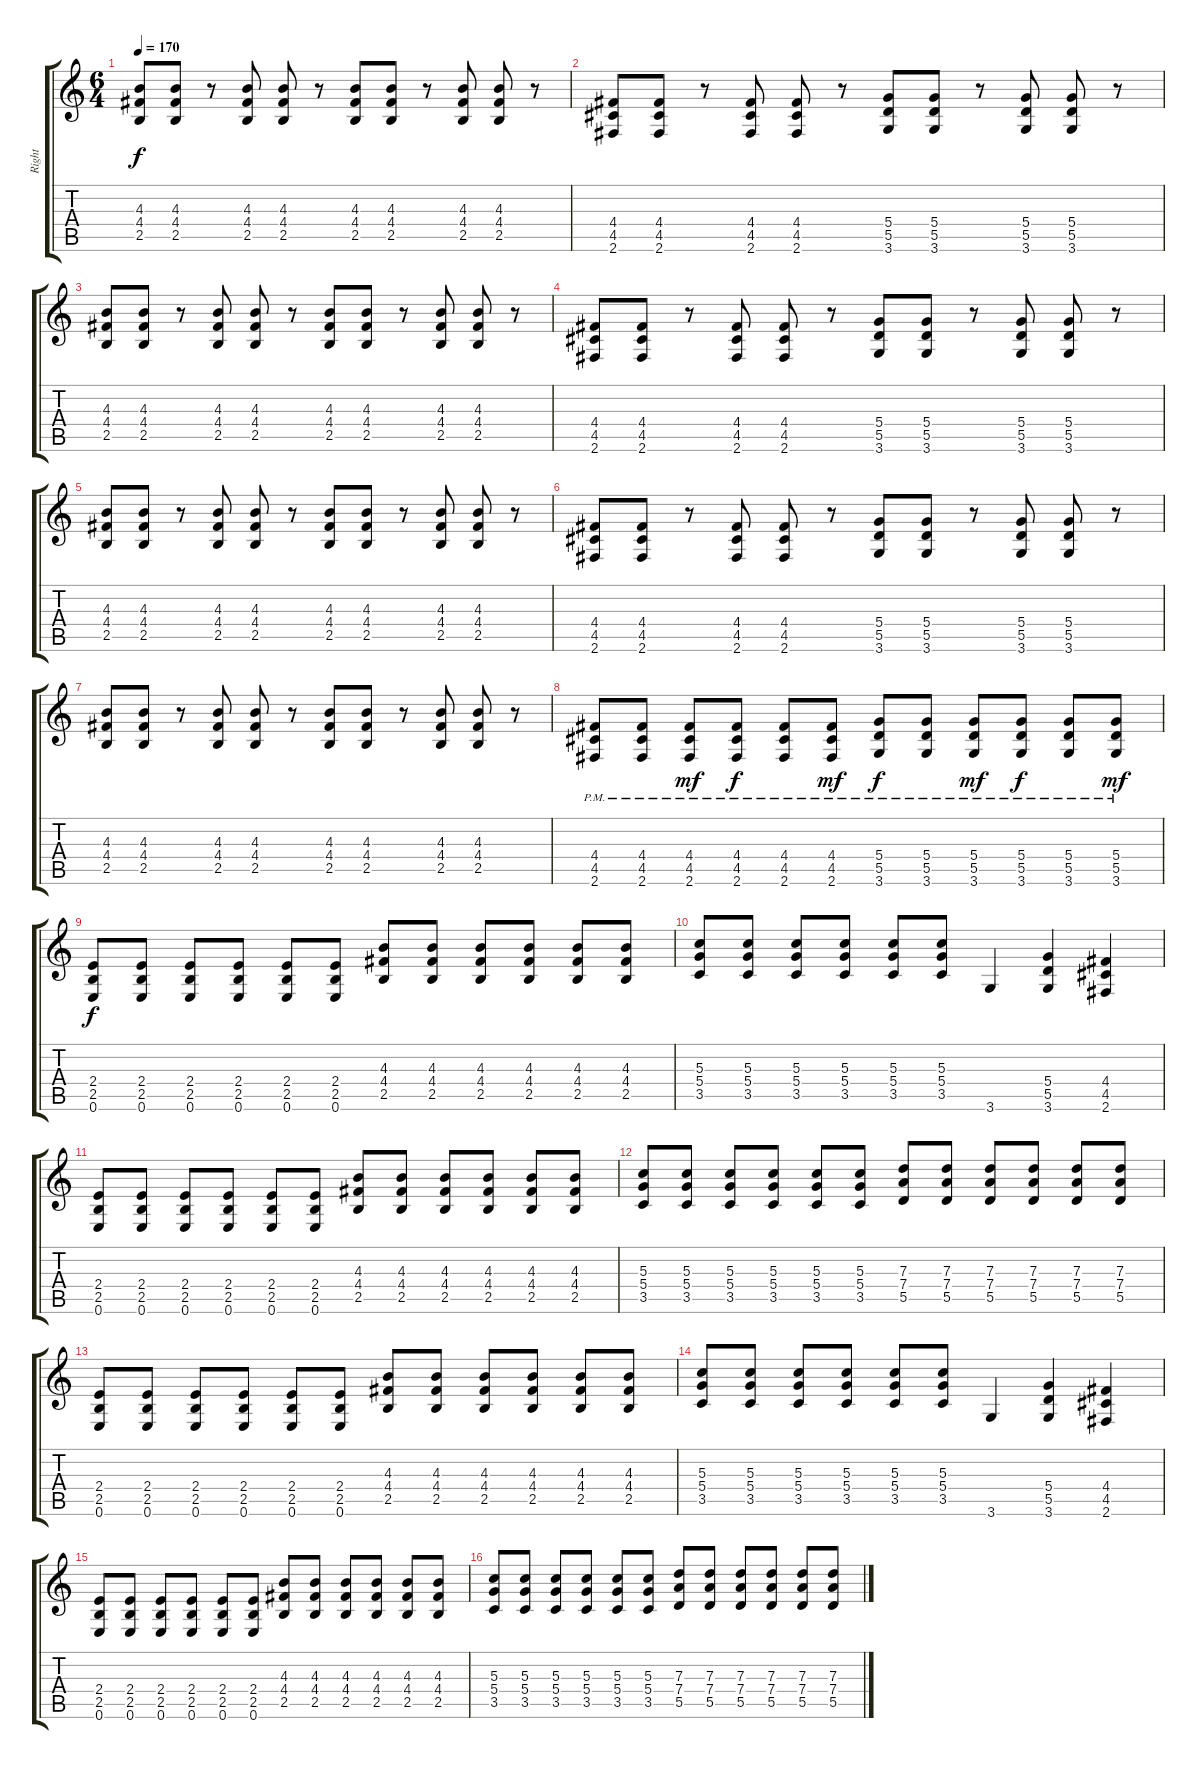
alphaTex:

\track ("Right" "Right") {instrument electricguitarjazz}
\staff {score tabs}
\tuning (E4 B3 G3 D3 A2 E2) {hide}
\ts (6 4)
\tempo 170
\clef g2
\ks c
(4.3 4.4 2.5).8{dy f instrument overdrivenguitar} (4.3 4.4 2.5).8 r.8 (4.3 4.4 2.5).8 (4.3 4.4 2.5).8 r.8 (4.3 4.4 2.5).8 (4.3 4.4 2.5).8 r.8 (4.3 4.4 2.5).8 (4.3 4.4 2.5).8 r.8 |
(4.4 4.5 2.6).8 (4.4 4.5 2.6).8 r.8 (4.4 4.5 2.6).8 (4.4 4.5 2.6).8 r.8 (5.4 5.5 3.6).8 (5.4 5.5 3.6).8 r.8 (5.4 5.5 3.6).8 (5.4 5.5 3.6).8 r.8 |
(4.3 4.4 2.5).8 (4.3 4.4 2.5).8 r.8 (4.3 4.4 2.5).8 (4.3 4.4 2.5).8 r.8 (4.3 4.4 2.5).8 (4.3 4.4 2.5).8 r.8 (4.3 4.4 2.5).8 (4.3 4.4 2.5).8 r.8 |
(4.4 4.5 2.6).8 (4.4 4.5 2.6).8 r.8 (4.4 4.5 2.6).8 (4.4 4.5 2.6).8 r.8 (5.4 5.5 3.6).8 (5.4 5.5 3.6).8 r.8 (5.4 5.5 3.6).8 (5.4 5.5 3.6).8 r.8 |
(4.3 4.4 2.5).8 (4.3 4.4 2.5).8 r.8 (4.3 4.4 2.5).8 (4.3 4.4 2.5).8 r.8 (4.3 4.4 2.5).8 (4.3 4.4 2.5).8 r.8 (4.3 4.4 2.5).8 (4.3 4.4 2.5).8 r.8 |
(4.4 4.5 2.6).8 (4.4 4.5 2.6).8 r.8 (4.4 4.5 2.6).8 (4.4 4.5 2.6).8 r.8 (5.4 5.5 3.6).8 (5.4 5.5 3.6).8 r.8 (5.4 5.5 3.6).8 (5.4 5.5 3.6).8 r.8 |
(4.3 4.4 2.5).8 (4.3 4.4 2.5).8 r.8 (4.3 4.4 2.5).8 (4.3 4.4 2.5).8 r.8 (4.3 4.4 2.5).8 (4.3 4.4 2.5).8 r.8 (4.3 4.4 2.5).8 (4.3 4.4 2.5).8 r.8 |
(4.4{pm} 4.5{pm} 2.6{pm}).8 (4.4{pm} 4.5{pm} 2.6{pm}).8 (4.4{pm} 4.5{pm} 2.6{pm}).8{dy mf} (4.4{pm} 4.5{pm} 2.6{pm}).8{dy f} (4.4{pm} 4.5{pm} 2.6{pm}).8 (4.4{pm} 4.5{pm} 2.6{pm}).8{dy mf} (5.4{pm} 5.5{pm} 3.6{pm}).8{dy f} (5.4{pm} 5.5{pm} 3.6{pm}).8 (5.4{pm} 5.5{pm} 3.6{pm}).8{dy mf} (5.4{pm} 5.5{pm} 3.6{pm}).8{dy f} (5.4{pm} 5.5{pm} 3.6{pm}).8 (5.4{pm} 5.5{pm} 3.6{pm}).8{dy mf} |
(2.4 2.5 0.6).8{dy f} (2.4 2.5 0.6).8 (2.4 2.5 0.6).8 (2.4 2.5 0.6).8 (2.4 2.5 0.6).8 (2.4 2.5 0.6).8 (4.3 4.4 2.5).8 (4.3 4.4 2.5).8 (4.3 4.4 2.5).8 (4.3 4.4 2.5).8 (4.3 4.4 2.5).8 (4.3 4.4 2.5).8 |
(5.3 5.4 3.5).8 (5.3 5.4 3.5).8 (5.3 5.4 3.5).8 (5.3 5.4 3.5).8 (5.3 5.4 3.5).8 (5.3 5.4 3.5).8 3.6.4 (5.4 5.5 3.6).4 (4.4 4.5 2.6).4 |
(2.4 2.5 0.6).8 (2.4 2.5 0.6).8 (2.4 2.5 0.6).8 (2.4 2.5 0.6).8 (2.4 2.5 0.6).8 (2.4 2.5 0.6).8 (4.3 4.4 2.5).8 (4.3 4.4 2.5).8 (4.3 4.4 2.5).8 (4.3 4.4 2.5).8 (4.3 4.4 2.5).8 (4.3 4.4 2.5).8 |
(5.3 5.4 3.5).8 (5.3 5.4 3.5).8 (5.3 5.4 3.5).8 (5.3 5.4 3.5).8 (5.3 5.4 3.5).8 (5.3 5.4 3.5).8 (7.3 7.4 5.5).8 (7.3 7.4 5.5).8 (7.3 7.4 5.5).8 (7.3 7.4 5.5).8 (7.3 7.4 5.5).8 (7.3 7.4 5.5).8 |
(2.4 2.5 0.6).8 (2.4 2.5 0.6).8 (2.4 2.5 0.6).8 (2.4 2.5 0.6).8 (2.4 2.5 0.6).8 (2.4 2.5 0.6).8 (4.3 4.4 2.5).8 (4.3 4.4 2.5).8 (4.3 4.4 2.5).8 (4.3 4.4 2.5).8 (4.3 4.4 2.5).8 (4.3 4.4 2.5).8 |
(5.3 5.4 3.5).8 (5.3 5.4 3.5).8 (5.3 5.4 3.5).8 (5.3 5.4 3.5).8 (5.3 5.4 3.5).8 (5.3 5.4 3.5).8 3.6.4 (5.4 5.5 3.6).4 (4.4 4.5 2.6).4 |
(2.4 2.5 0.6).8 (2.4 2.5 0.6).8 (2.4 2.5 0.6).8 (2.4 2.5 0.6).8 (2.4 2.5 0.6).8 (2.4 2.5 0.6).8 (4.3 4.4 2.5).8 (4.3 4.4 2.5).8 (4.3 4.4 2.5).8 (4.3 4.4 2.5).8 (4.3 4.4 2.5).8 (4.3 4.4 2.5).8 |
(5.3 5.4 3.5).8 (5.3 5.4 3.5).8 (5.3 5.4 3.5).8 (5.3 5.4 3.5).8 (5.3 5.4 3.5).8 (5.3 5.4 3.5).8 (7.3 7.4 5.5).8 (7.3 7.4 5.5).8 (7.3 7.4 5.5).8 (7.3 7.4 5.5).8 (7.3 7.4 5.5).8 (7.3 7.4 5.5).8
